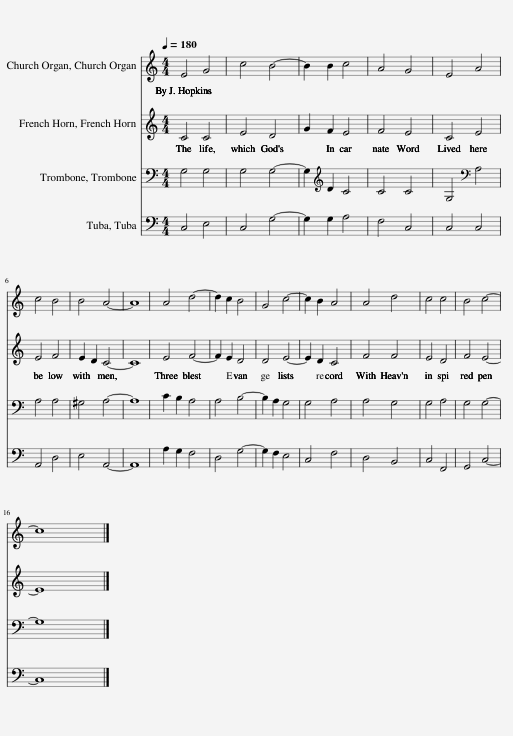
X:1
%%score 1 2 3 4
L:1/8
Q:1/4=180
M:4/4
I:linebreak $
K:C
V:1 treble
V:2 treble
V:3 bass
V:4 bass
V:1
 E4 G4 | c4 B4- | B2 B2 c4 | A4 G4 | E4 A4 |$ %5
 c4 B4 | B4 A4- | A8 | A4 d4- | d2 c2 B4 | %10
 G4 c4- | c2 B2 A4 | A4 d4 | c4 c4 | B4 c4- |$ %15
 c8 |] %16
V:2
 C4 C4 | E4 D4 | G2 F2 E4 | F4 E4 | C4 E4 |$ %5
 E4 F4 | E2 D2 C4- | C8 | E4 F4- | F2 E2 D4 | %10
 D4 E4- | E2 D2 C4 | F4 F4 | E4 D4 | F4 E4- |$ %15
 E8 |] %16
V:3
 G,4 G,4 | G,4 G,4- | G,2[K:treble] D2 C4 | C4 C4 | G,4[K:bass] A,4 |$ %5
 A,4 A,4 | ^G,4 A,4- | A,8 | C2 B,2 A,4 | A,4 B,4- | %10
 B,2 A,2 G,4 | G,4 A,4 | A,4 G,4 | G,4 A,4 | G,4 G,4- |$ %15
 G,8 |] %16
V:4
 C,4 E,4 | C,4 G,4- | G,2 G,2 A,4 | F,4 C,4 | C,4 C,4 |$ %5
 A,,4 D,4 | E,4 A,,4- | A,,8 | A,2 G,2 F,4 | D,4 G,4- | %10
 G,2 F,2 E,4 | C,4 F,4 | D,4 B,,4 | C,4 F,,4 | G,,4 C,4- |$ %15
 C,8 |] %16
